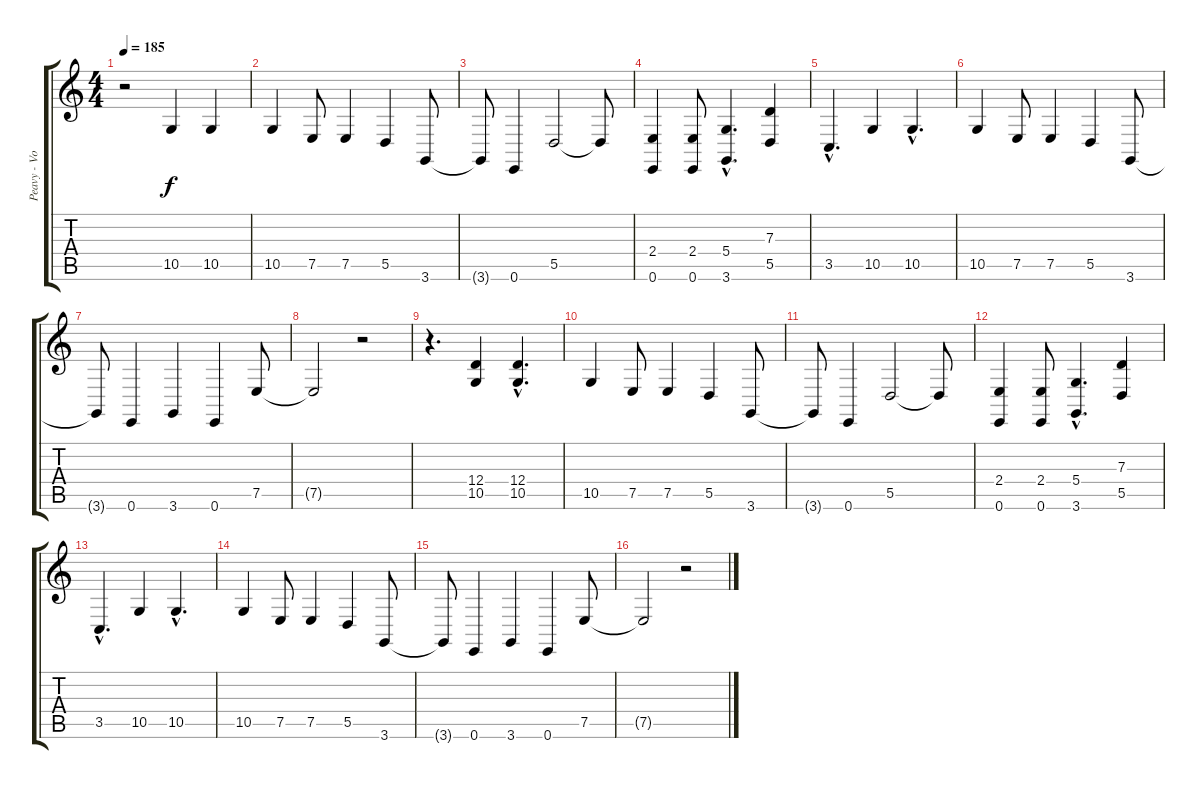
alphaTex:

\track ("Peavy - Vocals" "Peavy - Vo") {instrument lead6voice}
\staff {score tabs}
\tuning (E4 B3 G3 D3 A2 E2) {hide}
\ts (4 4)
\tempo 185
\clef g2
\ks c
r.2{dy f} 10.5.4 10.5.4 |
10.5.4 7.5.8 7.5.4 5.5.4 3.6.8 |
3.6{t}.8 0.6.4 5.5.2 5.5{t}.8 |
(2.4 0.6).4 (2.4 0.6).8 (5.4{hac} 3.6{hac}).4{d} (7.3 5.5).4 |
3.5{hac}.4{d} 10.5.4 10.5{hac}.4{d} |
10.5.4 7.5.8 7.5.4 5.5.4 3.6.8 |
3.6{t}.8 0.6.4 3.6.4 0.6.4 7.5.8 |
7.5{t}.2 r.2 |
r.4{d} (12.4 10.5).4 (12.4{hac} 10.5{hac}).4{d} |
10.5.4 7.5.8 7.5.4 5.5.4 3.6.8 |
3.6{t}.8 0.6.4 5.5.2 5.5{t}.8 |
(2.4 0.6).4 (2.4 0.6).8 (5.4{hac} 3.6{hac}).4{d} (7.3 5.5).4 |
3.5{hac}.4{d} 10.5.4 10.5{hac}.4{d} |
10.5.4 7.5.8 7.5.4 5.5.4 3.6.8 |
3.6{t}.8 0.6.4 3.6.4 0.6.4 7.5.8 |
7.5{t}.2 r.2
